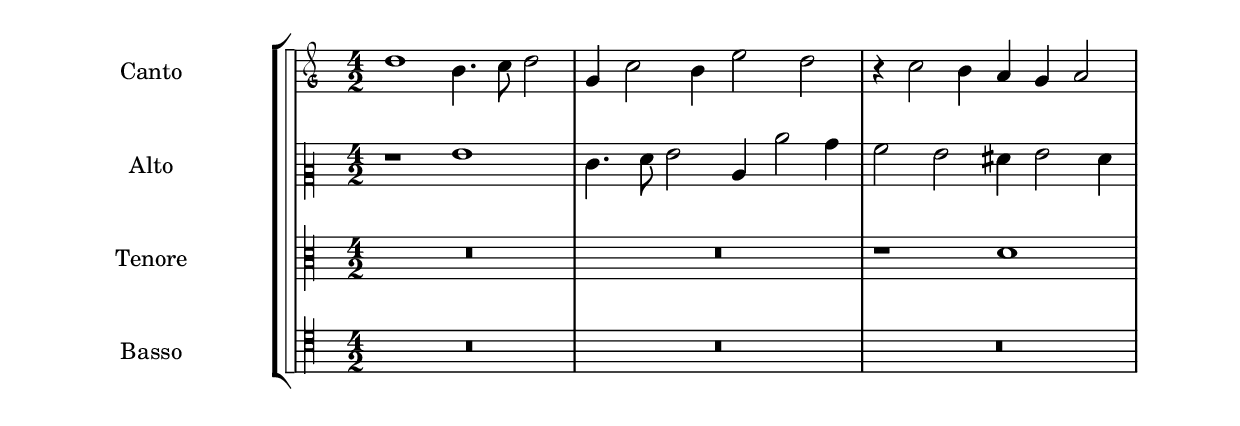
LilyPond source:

\version "2.16.0"
\include "english.ly"

\include "../../include/macros.ly" 

% canto: checked against source
cantoX = \relative c'' {
    \fourTwoCutTime
    \clef "petrucci-g"
    \key c \major

    d1 b4. c8 d2 | g,4 c2 b4 e2 d | r4 c2 b4 a g a2 | }

altoX = \relative c'' {
    \fourTwoCutTime
    \clef "petrucci-c2"
    \key c \major

    r1 g1 | e4. f8 g2 c,4 c'2 b4 | a2 g fs4( g2 fs4) | }

tenoreX = \relative c' {
    \fourTwoCutTime
    \clef "petrucci-c3"
    \key c \major

    R\breve*2 | r1 d1 | 
}

bassoX = \relative c' {
    \fourTwoCutTime
    \clef "petrucci-c4"
    \key c \major

    R\breve*3 | }


    
\layout {
    ragged-bottom = ##t
    \context {
    }
    indent = 4\cm
    incipit-width = 2\cm
}
   \score {
        \new StaffGroup \with {
          systemStartDelimiter = #'SystemStartSquare
        } <<
            \new ChoirStaff = choirStaff <<
                \new Voice << 
                    \override Slur #'transparent = ##t 
                    \set Staff.instrumentName = #"Canto"
                    \cantoX 
                >>
                \new Voice << 
                    \override Slur #'transparent = ##t 
                    \set Staff.instrumentName = #"Alto"
                    \altoX 
                >>
                \new Voice << 
                    \set Staff.instrumentName = #"Tenore"
                    \tenoreX 
                >>
                \new Voice << 
                    \set Staff.instrumentName = #"Basso"
                    \bassoX 
                >>
            >>
        >>
}



